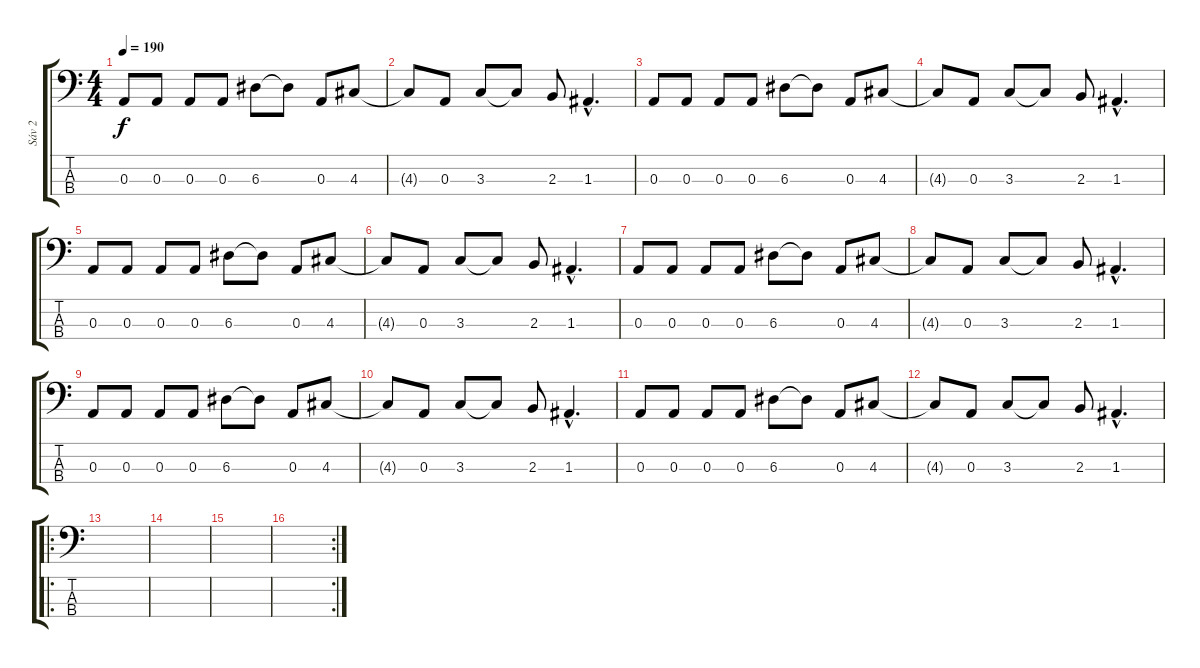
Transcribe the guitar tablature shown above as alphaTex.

\track ("Sáv 2" "Sáv 2") {instrument electricbassfinger}
\staff {score tabs}
\tuning (G2 D2 A1 E1) {hide}
\ts (4 4)
\tempo 190
\clef f4
\ks c
0.3.8{dy f} 0.3.8 0.3.8 0.3.8 6.3.8 6.3{t}.8 0.3.8 4.3.8 |
4.3{t}.8 0.3.8 3.3.8 3.3{t}.8 2.3.8 1.3{hac}.4{d} |
0.3.8 0.3.8 0.3.8 0.3.8 6.3.8 6.3{t}.8 0.3.8 4.3.8 |
4.3{t}.8 0.3.8 3.3.8 3.3{t}.8 2.3.8 1.3{hac}.4{d} |
0.3.8 0.3.8 0.3.8 0.3.8 6.3.8 6.3{t}.8 0.3.8 4.3.8 |
4.3{t}.8 0.3.8 3.3.8 3.3{t}.8 2.3.8 1.3{hac}.4{d} |
0.3.8 0.3.8 0.3.8 0.3.8 6.3.8 6.3{t}.8 0.3.8 4.3.8 |
4.3{t}.8 0.3.8 3.3.8 3.3{t}.8 2.3.8 1.3{hac}.4{d} |
0.3.8 0.3.8 0.3.8 0.3.8 6.3.8 6.3{t}.8 0.3.8 4.3.8 |
4.3{t}.8 0.3.8 3.3.8 3.3{t}.8 2.3.8 1.3{hac}.4{d} |
0.3.8 0.3.8 0.3.8 0.3.8 6.3.8 6.3{t}.8 0.3.8 4.3.8 |
4.3{t}.8 0.3.8 3.3.8 3.3{t}.8 2.3.8 1.3{hac}.4{d} |
\ro
|
|
|
\rc 2
